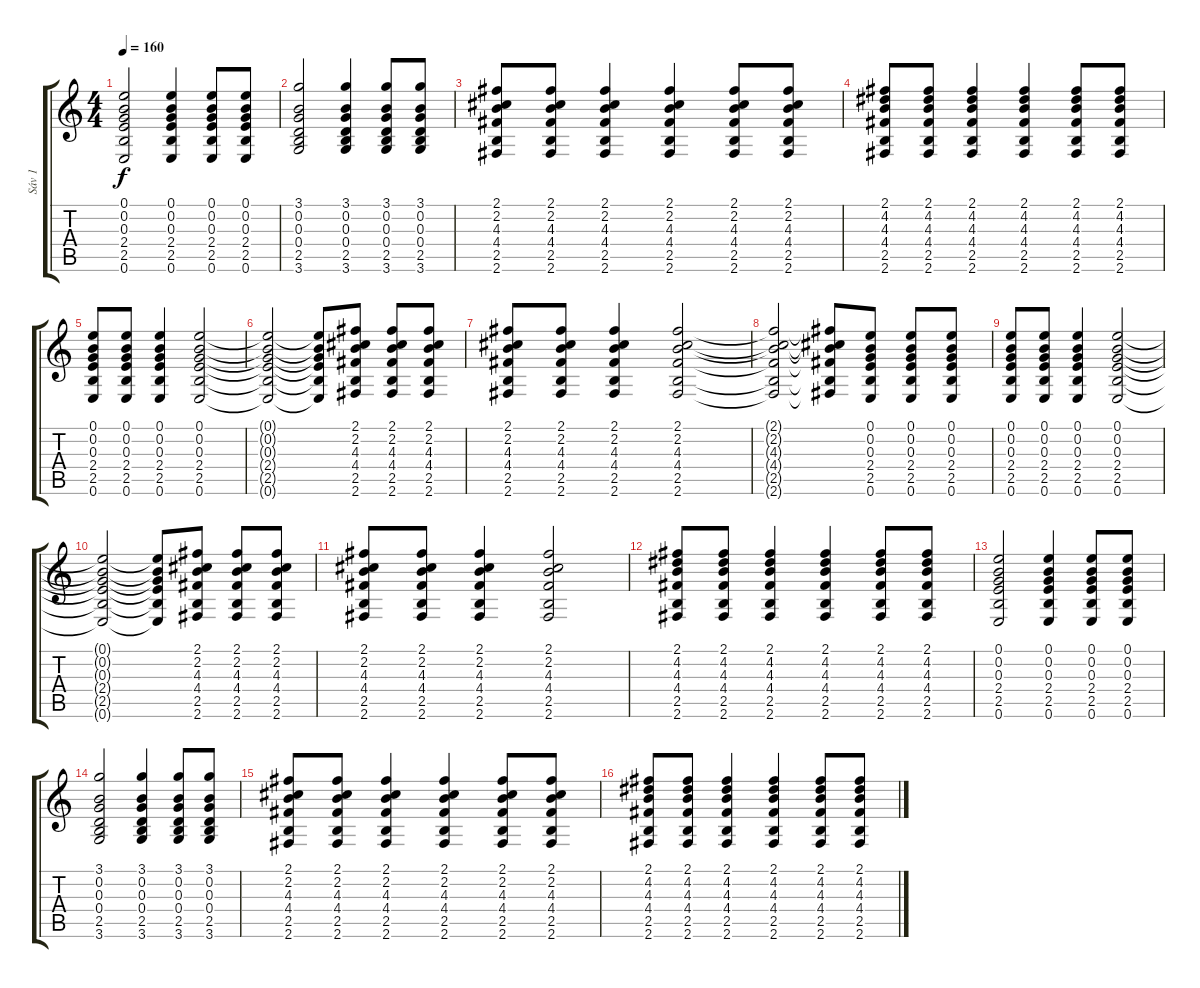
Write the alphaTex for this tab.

\track ("Sáv 1" "Sáv 1") {instrument acousticguitarsteel}
\staff {score tabs}
\tuning (E4 B3 G3 D3 A2 E2) {hide}
\ts (4 4)
\tempo 160
\clef g2
\ks c
(0.1 0.2 0.3 2.4 2.5 0.6).2{dy f} (0.1 0.2 0.3 2.4 2.5 0.6).4 (0.1 0.2 0.3 2.4 2.5 0.6).8 (0.1 0.2 0.3 2.4 2.5 0.6).8 |
(3.1 0.2 0.3 0.4 2.5 3.6).2 (3.1 0.2 0.3 0.4 2.5 3.6).4 (3.1 0.2 0.3 0.4 2.5 3.6).8 (3.1 0.2 0.3 0.4 2.5 3.6).8 |
(2.1 2.2 4.3 4.4 2.5 2.6).8 (2.1 2.2 4.3 4.4 2.5 2.6).8 (2.1 2.2 4.3 4.4 2.5 2.6).4 (2.1 2.2 4.3 4.4 2.5 2.6).4 (2.1 2.2 4.3 4.4 2.5 2.6).8 (2.1 2.2 4.3 4.4 2.5 2.6).8 |
(2.1 4.2 4.3 4.4 2.5 2.6).8 (2.1 4.2 4.3 4.4 2.5 2.6).8 (2.1 4.2 4.3 4.4 2.5 2.6).4 (2.1 4.2 4.3 4.4 2.5 2.6).4 (2.1 4.2 4.3 4.4 2.5 2.6).8 (2.1 4.2 4.3 4.4 2.5 2.6).8 |
(0.1 0.2 0.3 2.4 2.5 0.6).8 (0.1 0.2 0.3 2.4 2.5 0.6).8 (0.1 0.2 0.3 2.4 2.5 0.6).4 (0.1 0.2 0.3 2.4 2.5 0.6).2 |
(0.1{t} 0.2{t} 0.3{t} 2.4{t} 2.5{t} 0.6{t}).2 (0.1{t} 0.2{t} 0.3{t} 2.4{t} 2.5{t} 0.6{t}).8 (2.1 2.2 4.3 4.4 2.5 2.6).8 (2.1 2.2 4.3 4.4 2.5 2.6).8 (2.1 2.2 4.3 4.4 2.5 2.6).8 |
(2.1 2.2 4.3 4.4 2.5 2.6).8 (2.1 2.2 4.3 4.4 2.5 2.6).8 (2.1 2.2 4.3 4.4 2.5 2.6).4 (2.1 2.2 4.3 4.4 2.5 2.6).2 |
(2.1{t} 2.2{t} 4.3{t} 4.4{t} 2.5{t} 2.6{t}).2 (2.1{t} 2.2{t} 4.3{t} 4.4{t} 2.5{t} 2.6{t}).8 (0.1 0.2 0.3 2.4 2.5 0.6).8 (0.1 0.2 0.3 2.4 2.5 0.6).8 (0.1 0.2 0.3 2.4 2.5 0.6).8 |
(0.1 0.2 0.3 2.4 2.5 0.6).8 (0.1 0.2 0.3 2.4 2.5 0.6).8 (0.1 0.2 0.3 2.4 2.5 0.6).4 (0.1 0.2 0.3 2.4 2.5 0.6).2 |
(0.1{t} 0.2{t} 0.3{t} 2.4{t} 2.5{t} 0.6{t}).2 (0.1{t} 0.2{t} 0.3{t} 2.4{t} 2.5{t} 0.6{t}).8 (2.1 2.2 4.3 4.4 2.5 2.6).8 (2.1 2.2 4.3 4.4 2.5 2.6).8 (2.1 2.2 4.3 4.4 2.5 2.6).8 |
(2.1 2.2 4.3 4.4 2.5 2.6).8 (2.1 2.2 4.3 4.4 2.5 2.6).8 (2.1 2.2 4.3 4.4 2.5 2.6).4 (2.1 2.2 4.3 4.4 2.5 2.6).2 |
(2.1 4.2 4.3 4.4 2.5 2.6).8 (2.1 4.2 4.3 4.4 2.5 2.6).8 (2.1 4.2 4.3 4.4 2.5 2.6).4 (2.1 4.2 4.3 4.4 2.5 2.6).4 (2.1 4.2 4.3 4.4 2.5 2.6).8 (2.1 4.2 4.3 4.4 2.5 2.6).8 |
(0.1 0.2 0.3 2.4 2.5 0.6).2 (0.1 0.2 0.3 2.4 2.5 0.6).4 (0.1 0.2 0.3 2.4 2.5 0.6).8 (0.1 0.2 0.3 2.4 2.5 0.6).8 |
(3.1 0.2 0.3 0.4 2.5 3.6).2 (3.1 0.2 0.3 0.4 2.5 3.6).4 (3.1 0.2 0.3 0.4 2.5 3.6).8 (3.1 0.2 0.3 0.4 2.5 3.6).8 |
(2.1 2.2 4.3 4.4 2.5 2.6).8 (2.1 2.2 4.3 4.4 2.5 2.6).8 (2.1 2.2 4.3 4.4 2.5 2.6).4 (2.1 2.2 4.3 4.4 2.5 2.6).4 (2.1 2.2 4.3 4.4 2.5 2.6).8 (2.1 2.2 4.3 4.4 2.5 2.6).8 |
(2.1 4.2 4.3 4.4 2.5 2.6).8 (2.1 4.2 4.3 4.4 2.5 2.6).8 (2.1 4.2 4.3 4.4 2.5 2.6).4 (2.1 4.2 4.3 4.4 2.5 2.6).4 (2.1 4.2 4.3 4.4 2.5 2.6).8 (2.1 4.2 4.3 4.4 2.5 2.6).8
